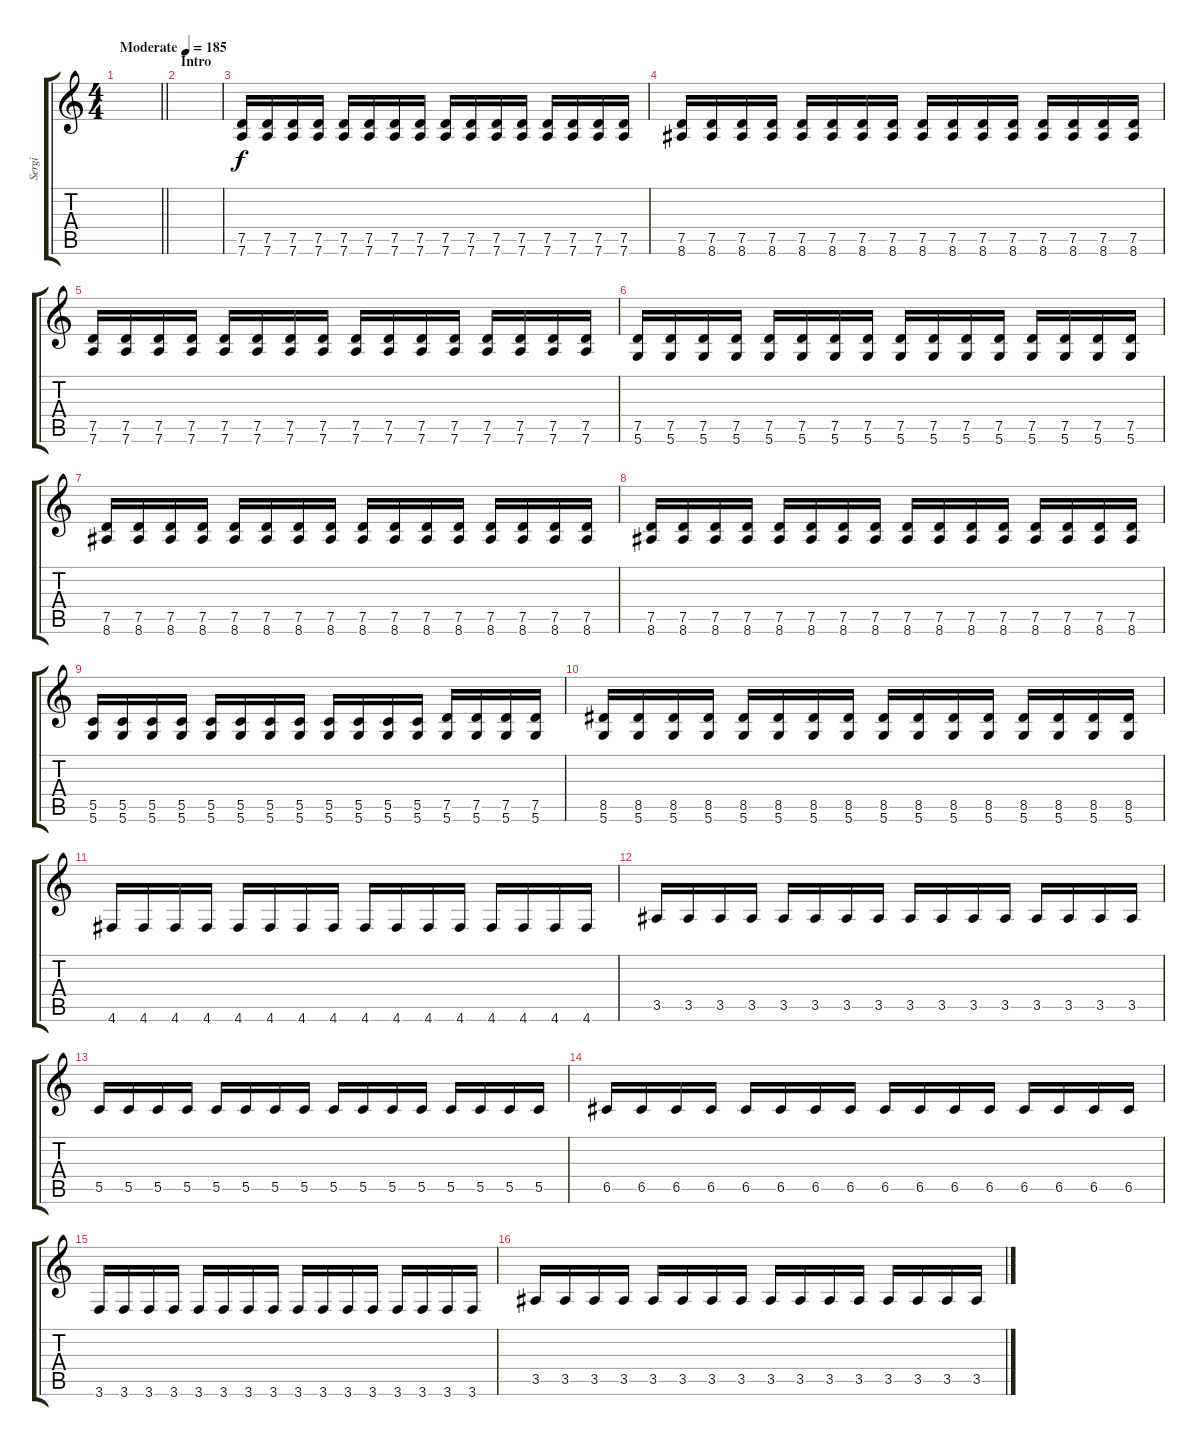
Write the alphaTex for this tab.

\track ("Sergi" "Sergi") {instrument distortionguitar}
\staff {score tabs}
\tuning (D4 A3 F3 C3 G2 D2) {hide}
\ts (4 4)
\tempo (185 "Moderate")
\clef g2
\barLineRight lightlight
\ks c
|
\section ("" "Intro ")
|
(7.5 7.6).16 (7.5 7.6).16 (7.5 7.6).16 (7.5 7.6).16 (7.5 7.6).16 (7.5 7.6).16 (7.5 7.6).16 (7.5 7.6).16 (7.5 7.6).16 (7.5 7.6).16 (7.5 7.6).16 (7.5 7.6).16 (7.5 7.6).16 (7.5 7.6).16 (7.5 7.6).16 (7.5 7.6).16 |
(7.5 8.6).16 (7.5 8.6).16 (7.5 8.6).16 (7.5 8.6).16 (7.5 8.6).16 (7.5 8.6).16 (7.5 8.6).16 (7.5 8.6).16 (7.5 8.6).16 (7.5 8.6).16 (7.5 8.6).16 (7.5 8.6).16 (7.5 8.6).16 (7.5 8.6).16 (7.5 8.6).16 (7.5 8.6).16 |
(7.5 7.6).16 (7.5 7.6).16 (7.5 7.6).16 (7.5 7.6).16 (7.5 7.6).16 (7.5 7.6).16 (7.5 7.6).16 (7.5 7.6).16 (7.5 7.6).16 (7.5 7.6).16 (7.5 7.6).16 (7.5 7.6).16 (7.5 7.6).16 (7.5 7.6).16 (7.5 7.6).16 (7.5 7.6).16 |
(7.5 5.6).16 (7.5 5.6).16 (7.5 5.6).16 (7.5 5.6).16 (7.5 5.6).16 (7.5 5.6).16 (7.5 5.6).16 (7.5 5.6).16 (7.5 5.6).16 (7.5 5.6).16 (7.5 5.6).16 (7.5 5.6).16 (7.5 5.6).16 (7.5 5.6).16 (7.5 5.6).16 (7.5 5.6).16 |
(7.5 8.6).16 (7.5 8.6).16 (7.5 8.6).16 (7.5 8.6).16 (7.5 8.6).16 (7.5 8.6).16 (7.5 8.6).16 (7.5 8.6).16 (7.5 8.6).16 (7.5 8.6).16 (7.5 8.6).16 (7.5 8.6).16 (7.5 8.6).16 (7.5 8.6).16 (7.5 8.6).16 (7.5 8.6).16 |
(7.5 8.6).16 (7.5 8.6).16 (7.5 8.6).16 (7.5 8.6).16 (7.5 8.6).16 (7.5 8.6).16 (7.5 8.6).16 (7.5 8.6).16 (7.5 8.6).16 (7.5 8.6).16 (7.5 8.6).16 (7.5 8.6).16 (7.5 8.6).16 (7.5 8.6).16 (7.5 8.6).16 (7.5 8.6).16 |
(5.5 5.6).16 (5.5 5.6).16 (5.5 5.6).16 (5.5 5.6).16 (5.5 5.6).16 (5.5 5.6).16 (5.5 5.6).16 (5.5 5.6).16 (5.5 5.6).16 (5.5 5.6).16 (5.5 5.6).16 (5.5 5.6).16 (7.5 5.6).16 (7.5 5.6).16 (7.5 5.6).16 (7.5 5.6).16 |
(8.5 5.6).16 (8.5 5.6).16 (8.5 5.6).16 (8.5 5.6).16 (8.5 5.6).16 (8.5 5.6).16 (8.5 5.6).16 (8.5 5.6).16 (8.5 5.6).16 (8.5 5.6).16 (8.5 5.6).16 (8.5 5.6).16 (8.5 5.6).16 (8.5 5.6).16 (8.5 5.6).16 (8.5 5.6).16 |
4.6.16 4.6.16 4.6.16 4.6.16 4.6.16 4.6.16 4.6.16 4.6.16 4.6.16 4.6.16 4.6.16 4.6.16 4.6.16 4.6.16 4.6.16 4.6.16 |
3.5.16 3.5.16 3.5.16 3.5.16 3.5.16 3.5.16 3.5.16 3.5.16 3.5.16 3.5.16 3.5.16 3.5.16 3.5.16 3.5.16 3.5.16 3.5.16 |
5.5.16 5.5.16 5.5.16 5.5.16 5.5.16 5.5.16 5.5.16 5.5.16 5.5.16 5.5.16 5.5.16 5.5.16 5.5.16 5.5.16 5.5.16 5.5.16 |
6.5.16 6.5.16 6.5.16 6.5.16 6.5.16 6.5.16 6.5.16 6.5.16 6.5.16 6.5.16 6.5.16 6.5.16 6.5.16 6.5.16 6.5.16 6.5.16 |
3.6.16 3.6.16 3.6.16 3.6.16 3.6.16 3.6.16 3.6.16 3.6.16 3.6.16 3.6.16 3.6.16 3.6.16 3.6.16 3.6.16 3.6.16 3.6.16 |
3.5.16 3.5.16 3.5.16 3.5.16 3.5.16 3.5.16 3.5.16 3.5.16 3.5.16 3.5.16 3.5.16 3.5.16 3.5.16 3.5.16 3.5.16 3.5.16
